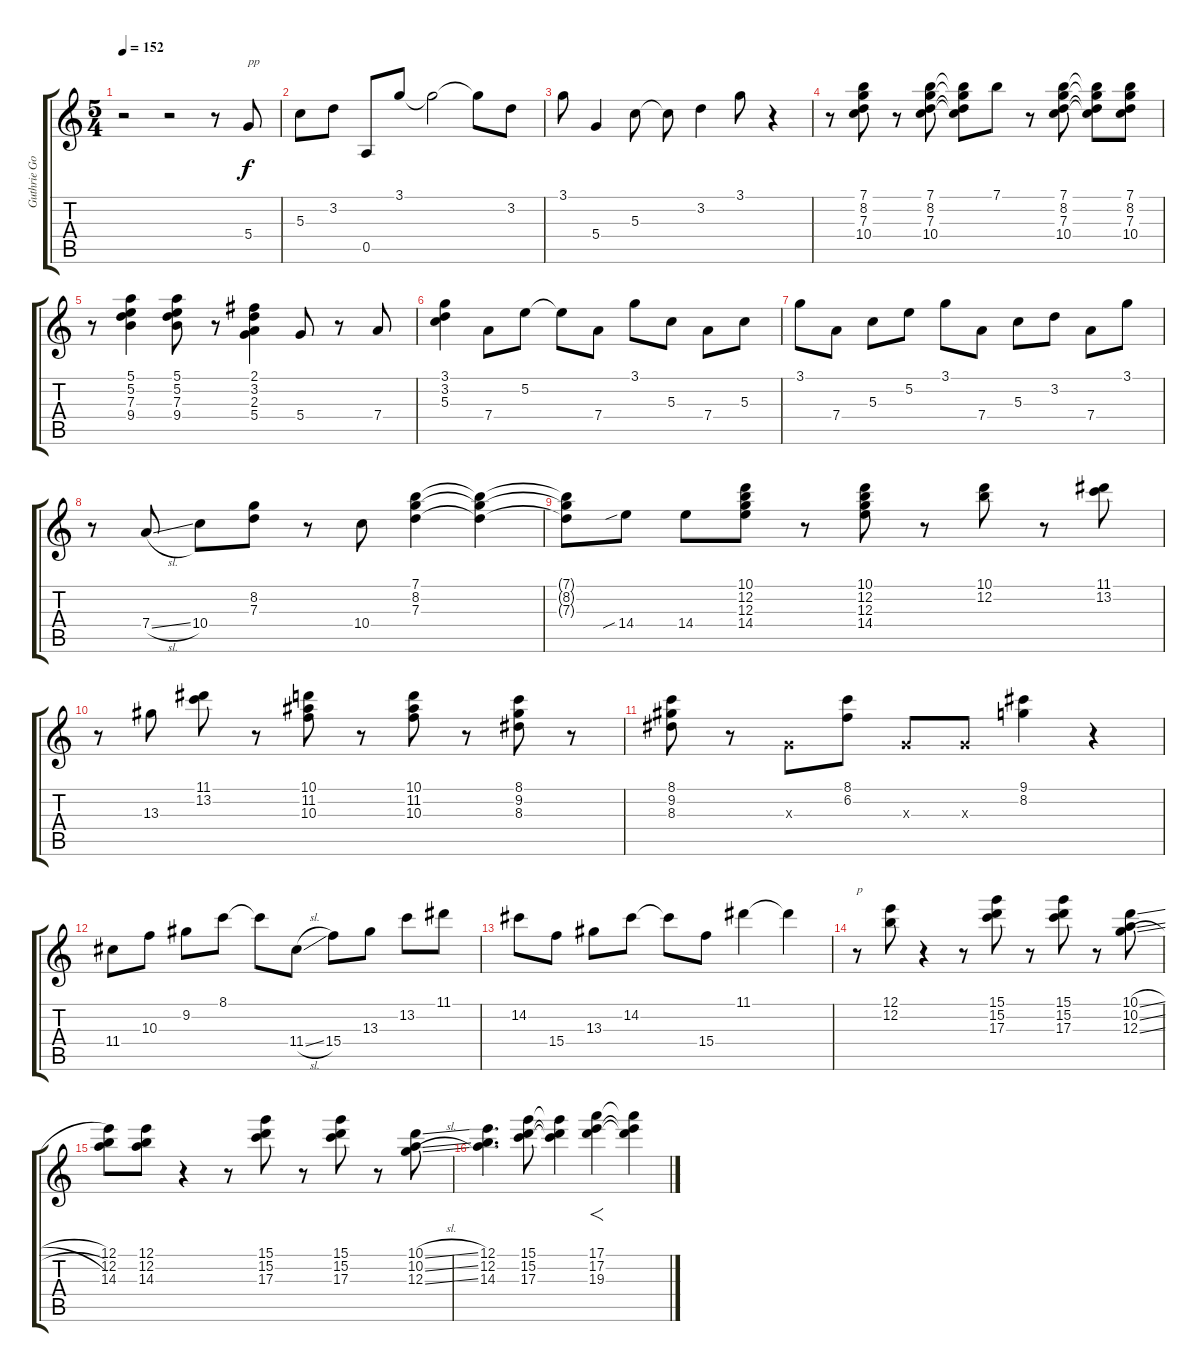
\track ("Guthrie Govan" "Guthrie Go") {instrument overdrivenguitar}
\staff {score tabs}
\tuning (E4 B3 G3 D3 A2 E2) {hide}
\ts (5 4)
\tempo 152
\clef g2
\ks c
r.2{dy f} r.2 r.8 5.4.8{txt "pp"} |
5.3.8 3.2.8 0.5.8 3.1.8 3.1{t}.2 3.1{t}.8 3.2.8 |
3.1.8 5.4.4 5.3.8 5.3{t}.8 3.2.4 3.1.8 r.4 |
r.8 (7.1 8.2 7.3 10.4).8 r.8 (7.1 8.2 7.3 10.4).8 (7.1{t} 8.2{t} 7.3{t} 10.4{t}).8 7.1.8 r.8 (7.1 8.2 7.3 10.4).8 (7.1{t} 8.2{t} 7.3{t} 10.4{t}).8 (7.1 8.2 7.3 10.4).8 |
r.8 (5.1 5.2 7.3 9.4).4 (5.1 5.2 7.3 9.4).8 r.8 (2.1 3.2 2.3 5.4).4 5.4.8 r.8 7.4.8 |
(3.1 3.2 5.3).4 7.4.8 5.2.8 5.2{t}.8 7.4.8 3.1.8 5.3.8 7.4.8 5.3.8 |
3.1.8 7.4.8 5.3.8 5.2.8 3.1.8 7.4.8 5.3.8 3.2.8 7.4.8 3.1.8 |
r.8 7.4{sl}.8 10.4.8 (8.2 7.3).8 r.8 10.4.8 (7.1 8.2 7.3).4 (7.1{t} 8.2{t} 7.3{t}).4 |
(7.1{t} 8.2{t} 7.3{t}).8 14.4{sib}.8 14.4.8 (10.1 12.2 12.3 14.4).8 r.8 (10.1 12.2 12.3 14.4).8 r.8 (10.1 12.2).8 r.8 (11.1 13.2).8 |
r.8 13.3.8 (11.1 13.2).8 r.8 (10.1 11.2 10.3).8 r.8 (10.1 11.2 10.3).8 r.8 (8.1 9.2 8.3).8 r.8 |
(8.1 9.2 8.3).8 r.8 0.3{x}.8 (8.1 6.2).8 0.3{x}.8 0.3{x}.8 (9.1 8.2).4 r.4 |
11.4.8 10.3.8 9.2.8 8.1.8 8.1{t}.8 11.4{sl}.8 15.4.8 13.3.8 13.2.8 11.1.8 |
14.2.8 15.4.8 13.3.8 14.2.8 14.2{t}.8 15.4.8 11.1.4 11.1{t}.4 |
r.8{txt "p"} (12.1 12.2).8 r.4 r.8 (15.1 15.2 17.3).8 r.8 (15.1 15.2 17.3).8 r.8 (10.1{sl} 10.2{sl} 12.3{sl}).8 |
(12.1 12.2 14.3).8 (12.1 12.2 14.3).8 r.4 r.8 (15.1 15.2 17.3).8 r.8 (15.1 15.2 17.3).8 r.8 (10.1{sl} 10.2{sl} 12.3{sl}).8 |
(12.1 12.2 14.3).4{d} (15.1 15.2 17.3).8 (15.1{t} 15.2{t} 17.3{t}).4 (17.1 17.2 19.3).4{f} (17.1{t} 17.2{t} 19.3{t}).4
